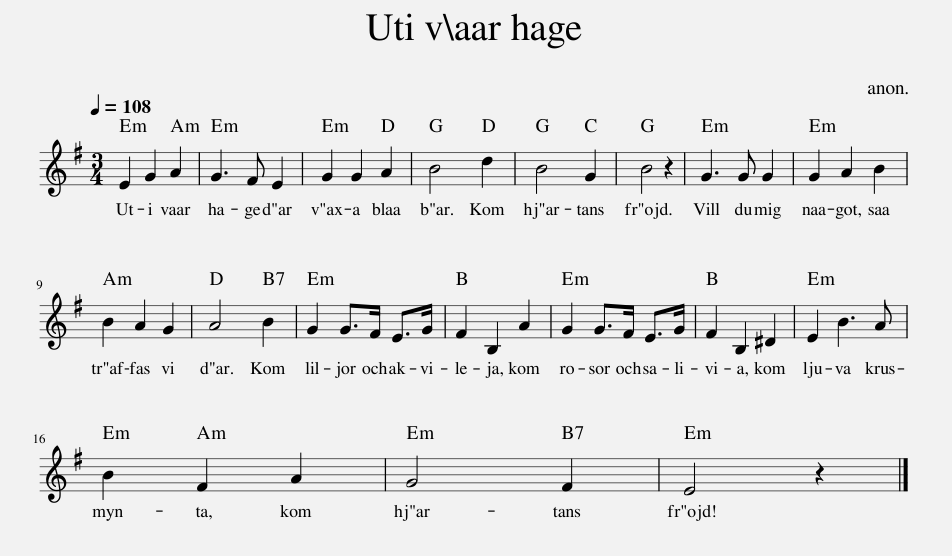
X:1
L:1/8
Q:1/4=108
M:3/4
I:linebreak $
K:Emin
V:1 treble
V:1
 E2 G2 A2 | G3 F E2 | G2 G2 A2 | B4 d2 | B4 G2 | %5
 B4 z2 | G3 G G2 | G2 A2 B2 |$ B2 A2 G2 | A4 B2 | %10
 G2 G>F E>G | F2 B,2 A2 | G2 G>F E>G | F2 B,2 ^D2 | E2 B3 A |$ %15
 B2 F2 A2 | G4 F2 | E4 z2 |] %18
